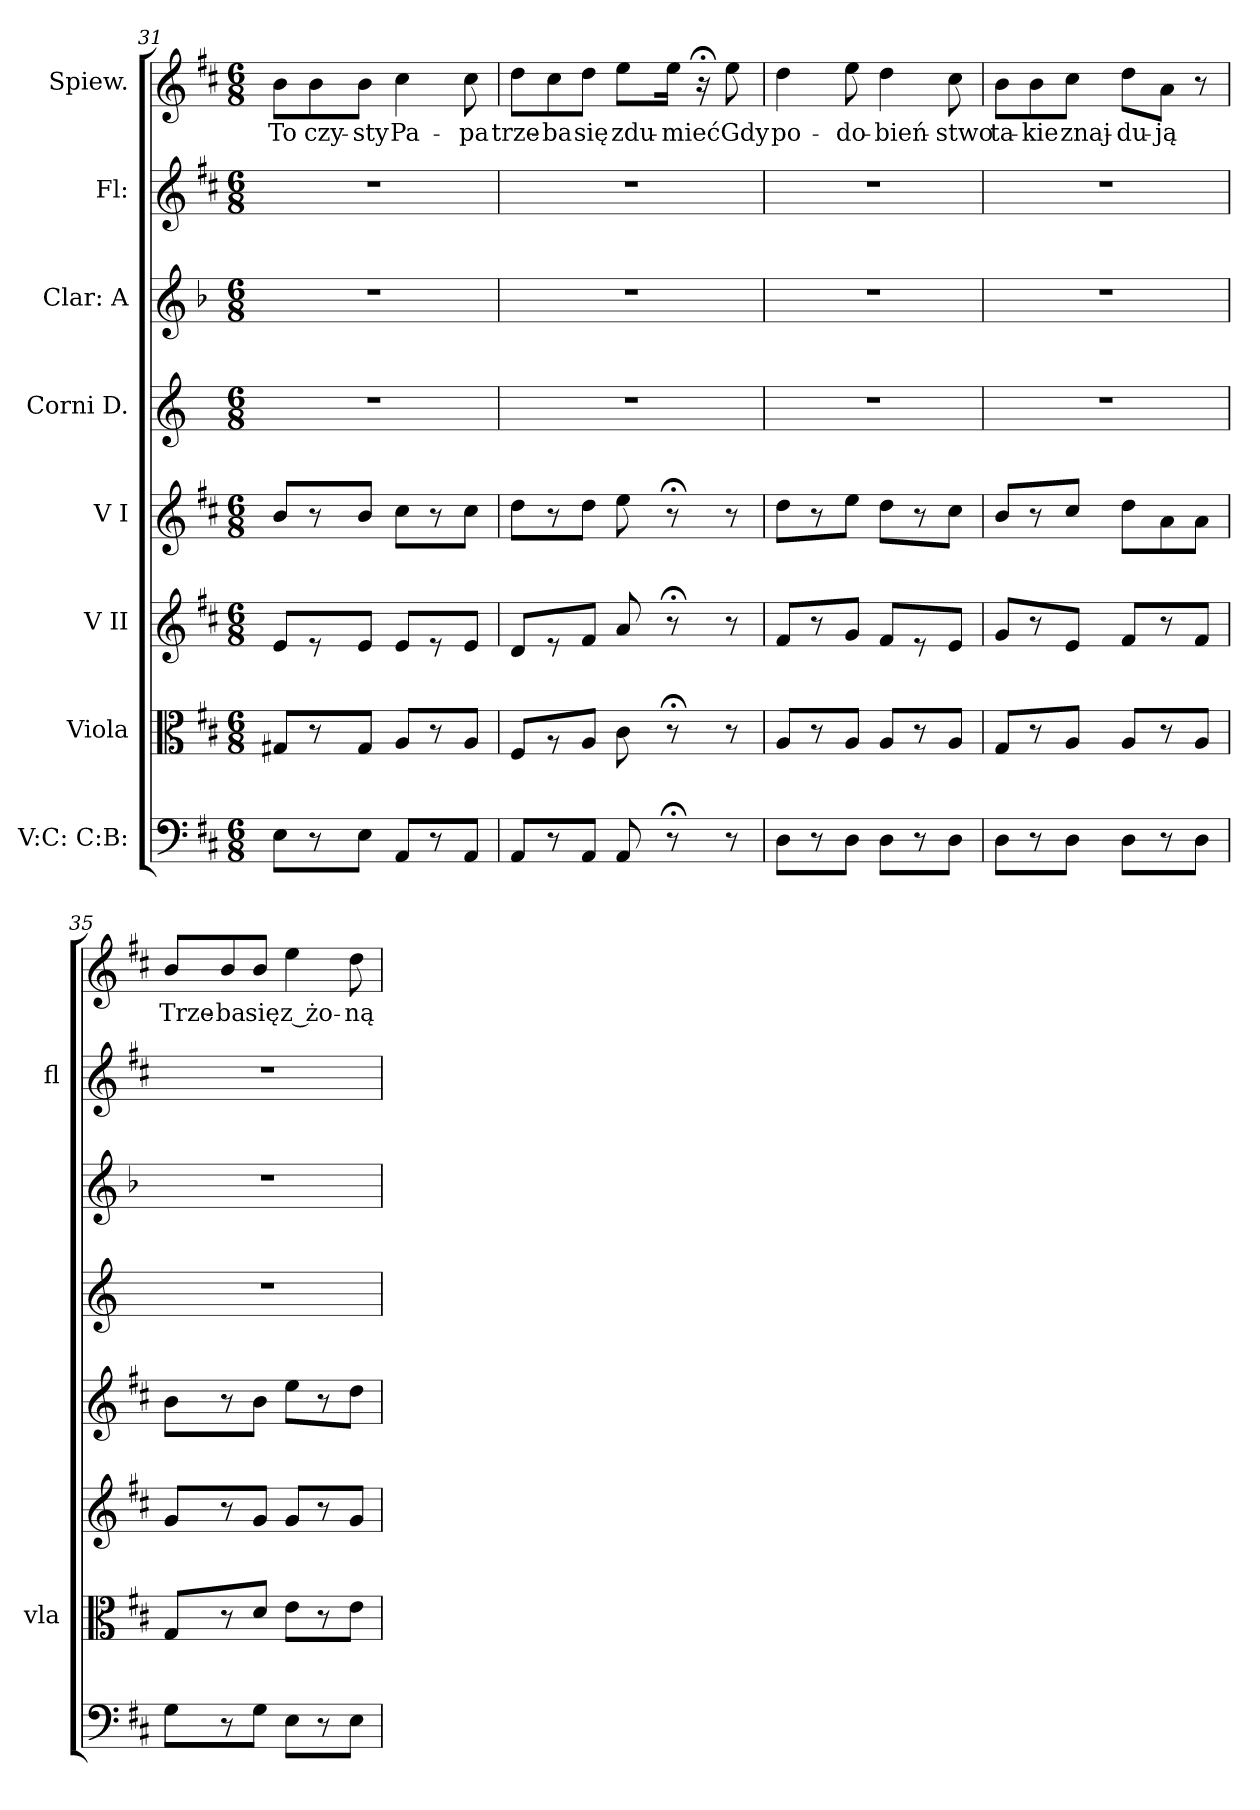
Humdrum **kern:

**kern	**kern	**kern	**kern	**kern	**kern	**kern	**kern	**text
*part8	*part7	*part6	*part5	*part4	*part3	*part2	*part1	*part1
*staff8	*staff7	*staff6	*staff5	*staff4	*staff3	*staff2	*staff1	*staff1
*I"V:C: C:B:	*I"Viola	*I"V II	*I"V I	*I"Corni D.	*I"Clar: A	*I"Fl:	*I"Spiew.	*
*	*I'vla	*	*	*	*	*I'fl	*	*
*clefF4	*clefC3	*clefG2	*clefG2	*clefG2	*clefG2	*clefG2	*clefG2	*
*	*	*	*	*ITrd6c10	*ITrd2c3	*	*	*
*k[f#c#]	*k[f#c#]	*k[f#c#]	*k[f#c#]	*k[f#c#]	*k[f#c#]	*k[f#c#]	*k[f#c#]	*
*M6/8	*M6/8	*M6/8	*M6/8	*M6/8	*M6/8	*M6/8	*M6/8	*
=31	=31	=31	=31	=31	=31	=31	=31	=31
8E\L	8G#X/L	8e/L	8b/L	2.r	2.r	2.r	8b\L	To
8r	8r	8r	8r	.	.	.	8b\	czy-
8E\J	8G#/J	8e/J	8b/J	.	.	.	8b\J	-sty
8AA/L	8A/L	8e/L	8cc#\L	.	.	.	4cc#\	Pa-
8r	8r	8r	8r	.	.	.	.	.
8AA/J	8A/J	8e/J	8cc#\J	.	.	.	8cc#\	-pa
=32	=32	=32	=32	=32	=32	=32	=32	=32
8AA/L	8F#/L	8d/L	8dd\L	2.r	2.r	2.r	8dd\L	trze-
8r	8r	8r	8r	.	.	.	8cc#\	-ba
8AA/J	8A/J	8f#/J	8dd\J	.	.	.	8dd\J	się
8AA/	8c#\	8a/	8ee\	.	.	.	8ee\L	zdu-
8r;<	8r;<	8r;<	8r;<	.	.	.	16ee\Jk	-mieć
.	.	.	.	.	.	.	16r;<	.
8r	8r	8r	8r	.	.	.	8ee\	Gdy
=33	=33	=33	=33	=33	=33	=33	=33	=33
8D\L	8A/L	8f#/L	8dd\L	2.r	2.r	2.r	4dd\	po-
8r	8r	8r	8r	.	.	.	.	.
8D\J	8A/J	8g/J	8ee\J	.	.	.	8ee\	-do-
8D\L	8A/L	8f#/L	8dd\L	.	.	.	4dd\	-bień-
8r	8r	8r	8r	.	.	.	.	.
8D\J	8A/J	8e/J	8cc#\J	.	.	.	8cc#\	-stwo
=34	=34	=34	=34	=34	=34	=34	=34	=34
8D\L	8G/L	8g/L	8b/L	2.r	2.r	2.r	8b\L	ta-
8r	8r	8r	8r	.	.	.	8b\	-kie
8D\J	8A/J	8e/J	8cc#/J	.	.	.	8cc#\J	znaj-
8D\L	8A/L	8f#/L	8dd\L	.	.	.	8dd\L	-du-
8r	8r	8r	8a\	.	.	.	8a\J	-ją
8D\J	8A/J	8f#/J	8a\J	.	.	.	8r	.
=35	=35	=35	=35	=35	=35	=35	=35	=35
8G\L	8G/L	8g/L	8b\L	2.r	2.r	2.r	8b/L	Trze-
8r	8r	8r	8r	.	.	.	8b/	-ba
8G\J	8d/J	8g/J	8b\J	.	.	.	8b/J	się
8E\L	8e\L	8g/L	8ee\L	.	.	.	4ee\	z żo-
8r	8r	8r	8r	.	.	.	.	.
8E\J	8e\J	8g/J	8dd\J	.	.	.	8dd\	-ną
=	=	=	=	=	=	=	=	=
*-	*-	*-	*-	*-	*-	*-	*-	*-
